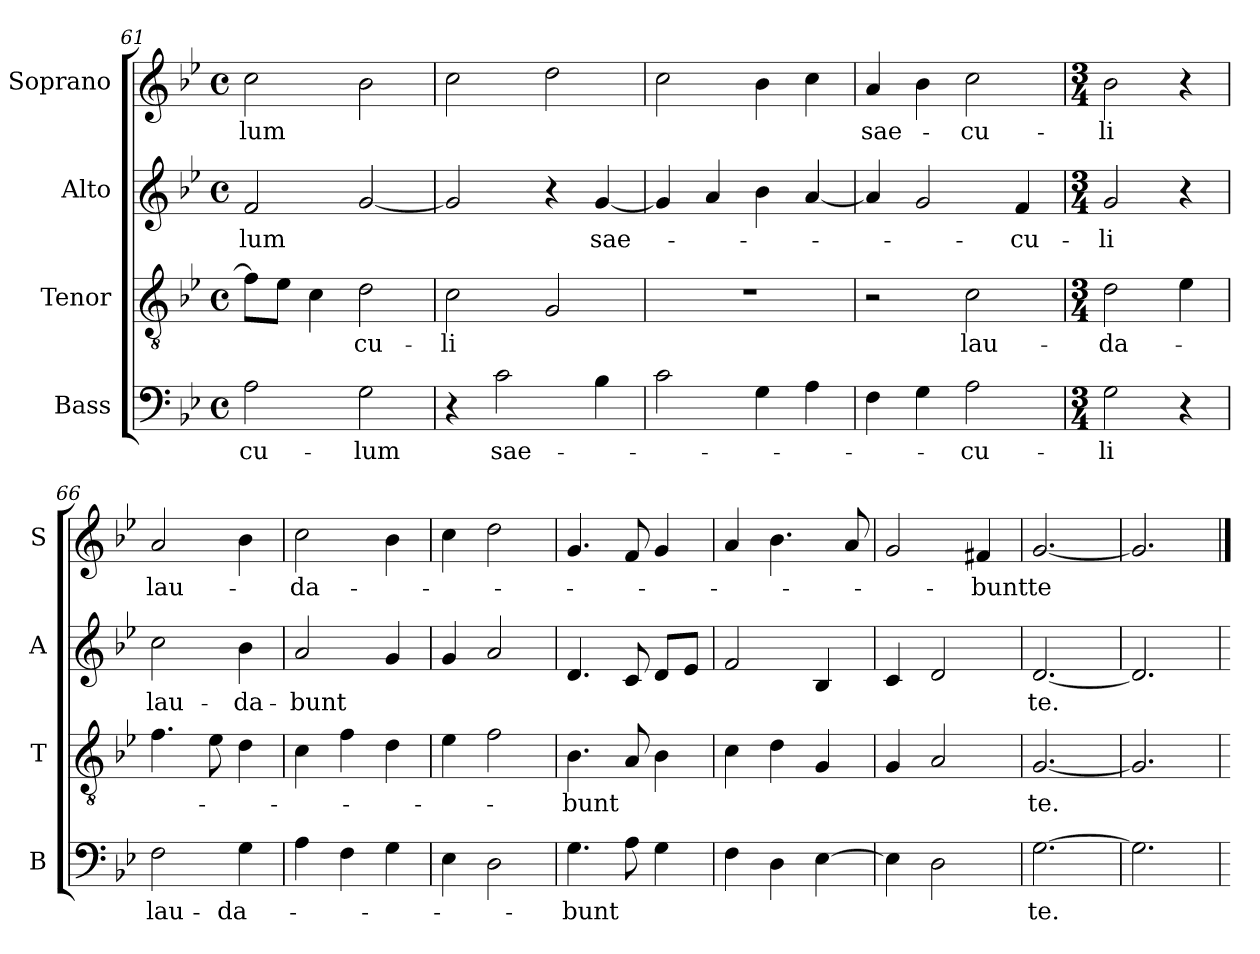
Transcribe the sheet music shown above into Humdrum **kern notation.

**kern	**text	**kern	**text	**kern	**text	**kern	**text
*part4	*part4	*part3	*part3	*part2	*part2	*part1	*part1
*staff4	*staff4	*staff3	*staff3	*staff2	*staff2	*staff1	*staff1
*I"Bass	*	*I"Tenor	*	*I"Alto	*	*I"Soprano	*
*I'B	*	*I'T	*	*I'A	*	*I'S	*
*clefF4	*	*clefGv2	*	*clefG2	*	*clefG2	*
*k[b-e-]	*	*k[b-e-]	*	*k[b-e-]	*	*k[b-e-]	*
*B-:	*	*B-:	*	*B-:	*	*B-:	*
*M4/4	*	*M4/4	*	*M4/4	*	*M4/4	*
*met(c)	*	*met(c)	*	*met(c)	*	*met(c)	*
=61	=61	=61	=61	=61	=61	=61	=61
!	!LO:LY:b:cj	!	!	!	!LO:LY:b	!	!LO:LY:b
2A\	-cu-	8f\L]	.	2f/	-lum	2cc\	-lum
.	.	8e-\J	.	.	.	.	.
.	.	4c\	.	.	.	.	.
!	!LO:LY:b:cj	!	!LO:LY:b:cj	!	!	!	!
2G\	-lum	2d\	-cu-	[<2g/	.	2b-\	.
=62	=62	=62	=62	=62	=62	=62	=62
!	!	!	!LO:LY:b:cj	!	!	!	!
4r	.	2c\	-li	2g/]	.	2cc\	.
!	!LO:LY:b:cj	!	!	!	!	!	!
2c\	sae-	.	.	.	.	.	.
.	.	2G/	.	4r	.	2dd\	.
!	!	!	!	!	!LO:LY:b:cj	!	!
4B-\	.	.	.	[<4g/	sae-	.	.
=63	=63	=63	=63	=63	=63	=63	=63
2c\	.	1r	.	4g/]	.	2cc\	.
.	.	.	.	4a/	.	.	.
4G\	.	.	.	4b-\	.	4b-\	.
4A\	.	.	.	[<4a/	.	4cc\	.
=64	=64	=64	=64	=64	=64	=64	=64
!	!	!	!	!	!	!	!LO:LY:b:cj
4F\	.	2r	.	4a/]	.	4a/	sae-
4G\	.	.	.	2g/	.	4b-\	.
!	!LO:LY:b:cj	!	!LO:LY:b:cj	!	!	!	!LO:LY:b:cj
2A\	-cu-	2c\	lau-	.	.	2cc\	-cu-
!	!	!	!	!	!LO:LY:b:cj	!	!
.	.	.	.	4f/	-cu-	.	.
!!LO:LB:g=z
=65	=65	=65	=65	=65	=65	=65	=65
*M3/4	*	*M3/4	*	*M3/4	*	*M3/4	*
!	!LO:LY:b:cj	!	!LO:LY:b:cj	!	!LO:LY:b:cj	!	!LO:LY:b:cj
2G\	-li	2d\	-da-	2g/	-li	2b-\	-li
4r	.	4e-\	.	4r	.	4r	.
=66	=66	=66	=66	=66	=66	=66	=66
!	!LO:LY:b:cj	!	!	!	!LO:LY:b:cj	!	!LO:LY:b:cj
2F\	lau-	4.f\	.	2cc\	lau-	2a/	lau-
.	.	8e-\	.	.	.	.	.
!	!LO:LY:b:cj	!	!	!	!LO:LY:b:cj	!	!
4G\	-da-	4d\	.	4b-\	-da-	4b-\	.
=67	=67	=67	=67	=67	=67	=67	=67
!	!	!	!	!	!LO:LY:b	!	!LO:LY:b:cj
4A\	.	4c\	.	2a/	-bunt	2cc\	-da-
4F\	.	4f\	.	.	.	.	.
4G\	.	4d\	.	4g/	.	4b-\	.
=68	=68	=68	=68	=68	=68	=68	=68
4E-\	.	4e-\	.	4g/	.	4cc\	.
2D\	.	2f\	.	2a/	.	2dd\	.
=69	=69	=69	=69	=69	=69	=69	=69
!	!LO:LY:b	!	!LO:LY:b	!	!	!	!
4.G\	-bunt	4.B-\	-bunt	4.d/	.	4.g/	.
8A\	.	8A/	.	8c/	.	8f/	.
4G\	.	4B-\	.	8d/L	.	4g/	.
.	.	.	.	8e-/J	.	.	.
=70	=70	=70	=70	=70	=70	=70	=70
4F\	.	4c\	.	2f/	.	4a/	.
4D\	.	4d\	.	.	.	4.b-\	.
[>4E-\	.	4G/	.	4B-/	.	.	.
.	.	.	.	.	.	8a/	.
=71	=71	=71	=71	=71	=71	=71	=71
4E-\]	.	4G/	.	4c/	.	2g/	.
2D\	.	2A/	.	2d/	.	.	.
!	!	!	!	!	!	!	!LO:LY:b:cj
.	.	.	.	.	.	4f#X/	-bunt
=72	=72	=72	=72	=72	=72	=72	=72
!	!LO:LY:b:cj	!	!LO:LY:b:cj	!	!LO:LY:b:cj	!	!LO:LY:b:cj
[>2.G\	te.	[<2.G/	te.	[<2.d/	te.	[<2.g/	te
=73	=73	=73	=73	=73	=73	=73	=73
2.G\]	.	2.G/]	.	2.d/]	.	2.g/]	.
=	==	=	==	=	==	==	==
*-	*-	*-	*-	*-	*-	*-	*-
